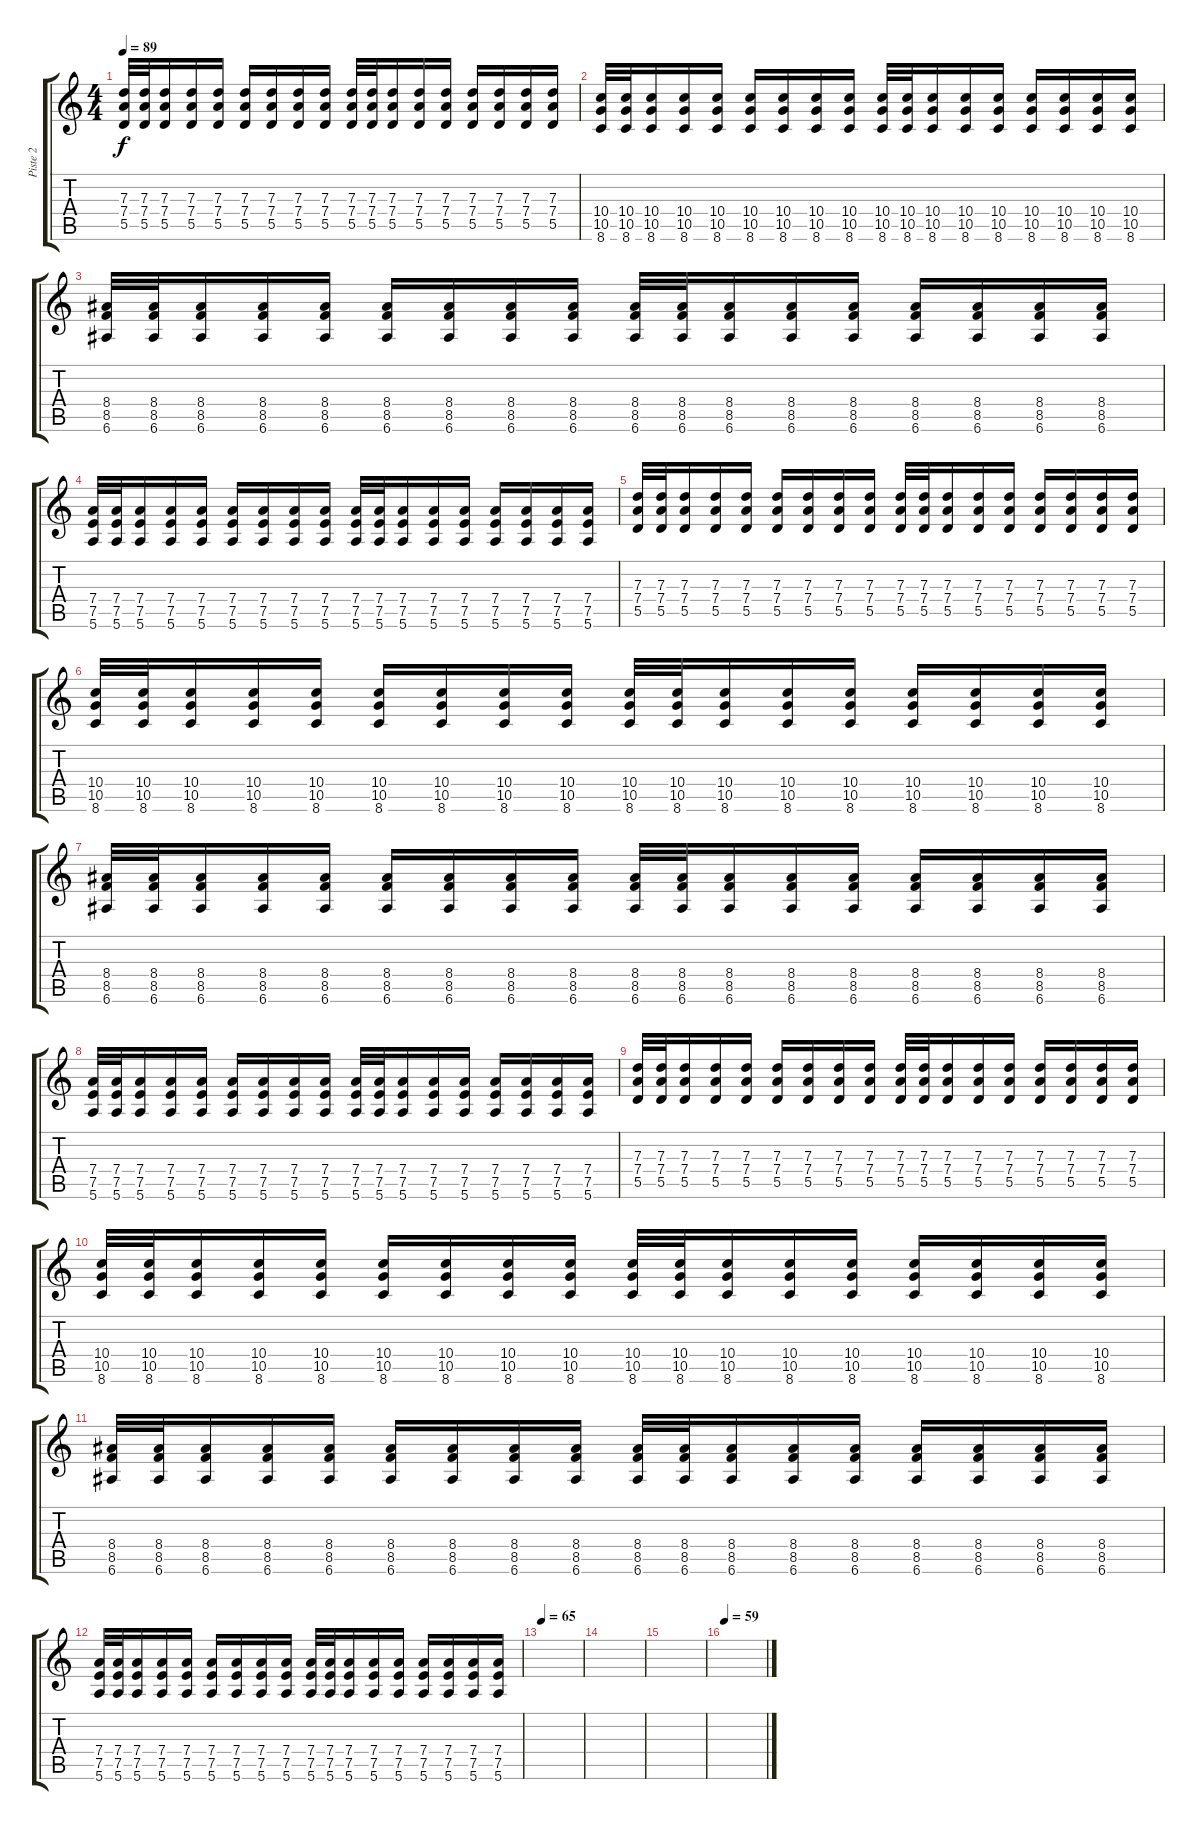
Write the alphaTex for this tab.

\track ("Piste 2" "Piste 2") {instrument distortionguitar}
\staff {score tabs}
\tuning (E4 B3 G3 D3 A2 E2) {hide}
\ts (4 4)
\tempo 89
\clef g2
\ks c
(7.3 7.4 5.5).32{dy f} (7.3 7.4 5.5).32 (7.3 7.4 5.5).16 (7.3 7.4 5.5).16 (7.3 7.4 5.5).16 (7.3 7.4 5.5).16 (7.3 7.4 5.5).16 (7.3 7.4 5.5).16 (7.3 7.4 5.5).16 (7.3 7.4 5.5).32 (7.3 7.4 5.5).32 (7.3 7.4 5.5).16 (7.3 7.4 5.5).16 (7.3 7.4 5.5).16 (7.3 7.4 5.5).16 (7.3 7.4 5.5).16 (7.3 7.4 5.5).16 (7.3 7.4 5.5).16 |
(10.4 10.5 8.6).32 (10.4 10.5 8.6).32 (10.4 10.5 8.6).16 (10.4 10.5 8.6).16 (10.4 10.5 8.6).16 (10.4 10.5 8.6).16 (10.4 10.5 8.6).16 (10.4 10.5 8.6).16 (10.4 10.5 8.6).16 (10.4 10.5 8.6).32 (10.4 10.5 8.6).32 (10.4 10.5 8.6).16 (10.4 10.5 8.6).16 (10.4 10.5 8.6).16 (10.4 10.5 8.6).16 (10.4 10.5 8.6).16 (10.4 10.5 8.6).16 (10.4 10.5 8.6).16 |
(8.4 8.5 6.6).32 (8.4 8.5 6.6).32 (8.4 8.5 6.6).16 (8.4 8.5 6.6).16 (8.4 8.5 6.6).16 (8.4 8.5 6.6).16 (8.4 8.5 6.6).16 (8.4 8.5 6.6).16 (8.4 8.5 6.6).16 (8.4 8.5 6.6).32 (8.4 8.5 6.6).32 (8.4 8.5 6.6).16 (8.4 8.5 6.6).16 (8.4 8.5 6.6).16 (8.4 8.5 6.6).16 (8.4 8.5 6.6).16 (8.4 8.5 6.6).16 (8.4 8.5 6.6).16 |
(7.4 7.5 5.6).32 (7.4 7.5 5.6).32 (7.4 7.5 5.6).16 (7.4 7.5 5.6).16 (7.4 7.5 5.6).16 (7.4 7.5 5.6).16 (7.4 7.5 5.6).16 (7.4 7.5 5.6).16 (7.4 7.5 5.6).16 (7.4 7.5 5.6).32 (7.4 7.5 5.6).32 (7.4 7.5 5.6).16 (7.4 7.5 5.6).16 (7.4 7.5 5.6).16 (7.4 7.5 5.6).16 (7.4 7.5 5.6).16 (7.4 7.5 5.6).16 (7.4 7.5 5.6).16 |
(7.3 7.4 5.5).32{volume 12} (7.3 7.4 5.5).32 (7.3 7.4 5.5).16 (7.3 7.4 5.5).16 (7.3 7.4 5.5).16 (7.3 7.4 5.5).16 (7.3 7.4 5.5).16 (7.3 7.4 5.5).16 (7.3 7.4 5.5).16 (7.3 7.4 5.5).32 (7.3 7.4 5.5).32 (7.3 7.4 5.5).16 (7.3 7.4 5.5).16 (7.3 7.4 5.5).16 (7.3 7.4 5.5).16 (7.3 7.4 5.5).16 (7.3 7.4 5.5).16 (7.3 7.4 5.5).16 |
(10.4 10.5 8.6).32 (10.4 10.5 8.6).32 (10.4 10.5 8.6).16 (10.4 10.5 8.6).16 (10.4 10.5 8.6).16 (10.4 10.5 8.6).16 (10.4 10.5 8.6).16 (10.4 10.5 8.6).16 (10.4 10.5 8.6).16 (10.4 10.5 8.6).32 (10.4 10.5 8.6).32 (10.4 10.5 8.6).16 (10.4 10.5 8.6).16 (10.4 10.5 8.6).16 (10.4 10.5 8.6).16 (10.4 10.5 8.6).16 (10.4 10.5 8.6).16 (10.4 10.5 8.6).16 |
(8.4 8.5 6.6).32{volume 9} (8.4 8.5 6.6).32 (8.4 8.5 6.6).16 (8.4 8.5 6.6).16 (8.4 8.5 6.6).16 (8.4 8.5 6.6).16 (8.4 8.5 6.6).16 (8.4 8.5 6.6).16 (8.4 8.5 6.6).16 (8.4 8.5 6.6).32 (8.4 8.5 6.6).32 (8.4 8.5 6.6).16 (8.4 8.5 6.6).16 (8.4 8.5 6.6).16 (8.4 8.5 6.6).16 (8.4 8.5 6.6).16 (8.4 8.5 6.6).16 (8.4 8.5 6.6).16 |
(7.4 7.5 5.6).32 (7.4 7.5 5.6).32 (7.4 7.5 5.6).16 (7.4 7.5 5.6).16 (7.4 7.5 5.6).16 (7.4 7.5 5.6).16 (7.4 7.5 5.6).16 (7.4 7.5 5.6).16 (7.4 7.5 5.6).16 (7.4 7.5 5.6).32 (7.4 7.5 5.6).32 (7.4 7.5 5.6).16 (7.4 7.5 5.6).16 (7.4 7.5 5.6).16 (7.4 7.5 5.6).16 (7.4 7.5 5.6).16 (7.4 7.5 5.6).16 (7.4 7.5 5.6).16 |
(7.3 7.4 5.5).32{volume 6} (7.3 7.4 5.5).32 (7.3 7.4 5.5).16 (7.3 7.4 5.5).16 (7.3 7.4 5.5).16 (7.3 7.4 5.5).16 (7.3 7.4 5.5).16 (7.3 7.4 5.5).16 (7.3 7.4 5.5).16 (7.3 7.4 5.5).32 (7.3 7.4 5.5).32 (7.3 7.4 5.5).16 (7.3 7.4 5.5).16 (7.3 7.4 5.5).16 (7.3 7.4 5.5).16 (7.3 7.4 5.5).16 (7.3 7.4 5.5).16 (7.3 7.4 5.5).16 |
(10.4 10.5 8.6).32 (10.4 10.5 8.6).32 (10.4 10.5 8.6).16 (10.4 10.5 8.6).16 (10.4 10.5 8.6).16 (10.4 10.5 8.6).16 (10.4 10.5 8.6).16 (10.4 10.5 8.6).16 (10.4 10.5 8.6).16 (10.4 10.5 8.6).32 (10.4 10.5 8.6).32 (10.4 10.5 8.6).16 (10.4 10.5 8.6).16 (10.4 10.5 8.6).16 (10.4 10.5 8.6).16 (10.4 10.5 8.6).16 (10.4 10.5 8.6).16 (10.4 10.5 8.6).16 |
(8.4 8.5 6.6).32{volume 3} (8.4 8.5 6.6).32 (8.4 8.5 6.6).16 (8.4 8.5 6.6).16 (8.4 8.5 6.6).16 (8.4 8.5 6.6).16 (8.4 8.5 6.6).16 (8.4 8.5 6.6).16 (8.4 8.5 6.6).16 (8.4 8.5 6.6).32 (8.4 8.5 6.6).32 (8.4 8.5 6.6).16 (8.4 8.5 6.6).16 (8.4 8.5 6.6).16 (8.4 8.5 6.6).16 (8.4 8.5 6.6).16 (8.4 8.5 6.6).16 (8.4 8.5 6.6).16 |
(7.4 7.5 5.6).32 (7.4 7.5 5.6).32 (7.4 7.5 5.6).16 (7.4 7.5 5.6).16 (7.4 7.5 5.6).16 (7.4 7.5 5.6).16 (7.4 7.5 5.6).16 (7.4 7.5 5.6).16 (7.4 7.5 5.6).16 (7.4 7.5 5.6).32 (7.4 7.5 5.6).32 (7.4 7.5 5.6).16 (7.4 7.5 5.6).16 (7.4 7.5 5.6).16 (7.4 7.5 5.6).16 (7.4 7.5 5.6).16 (7.4 7.5 5.6).16 (7.4 7.5 5.6).16 |
\tempo 65
|
|
|
\tempo 59
